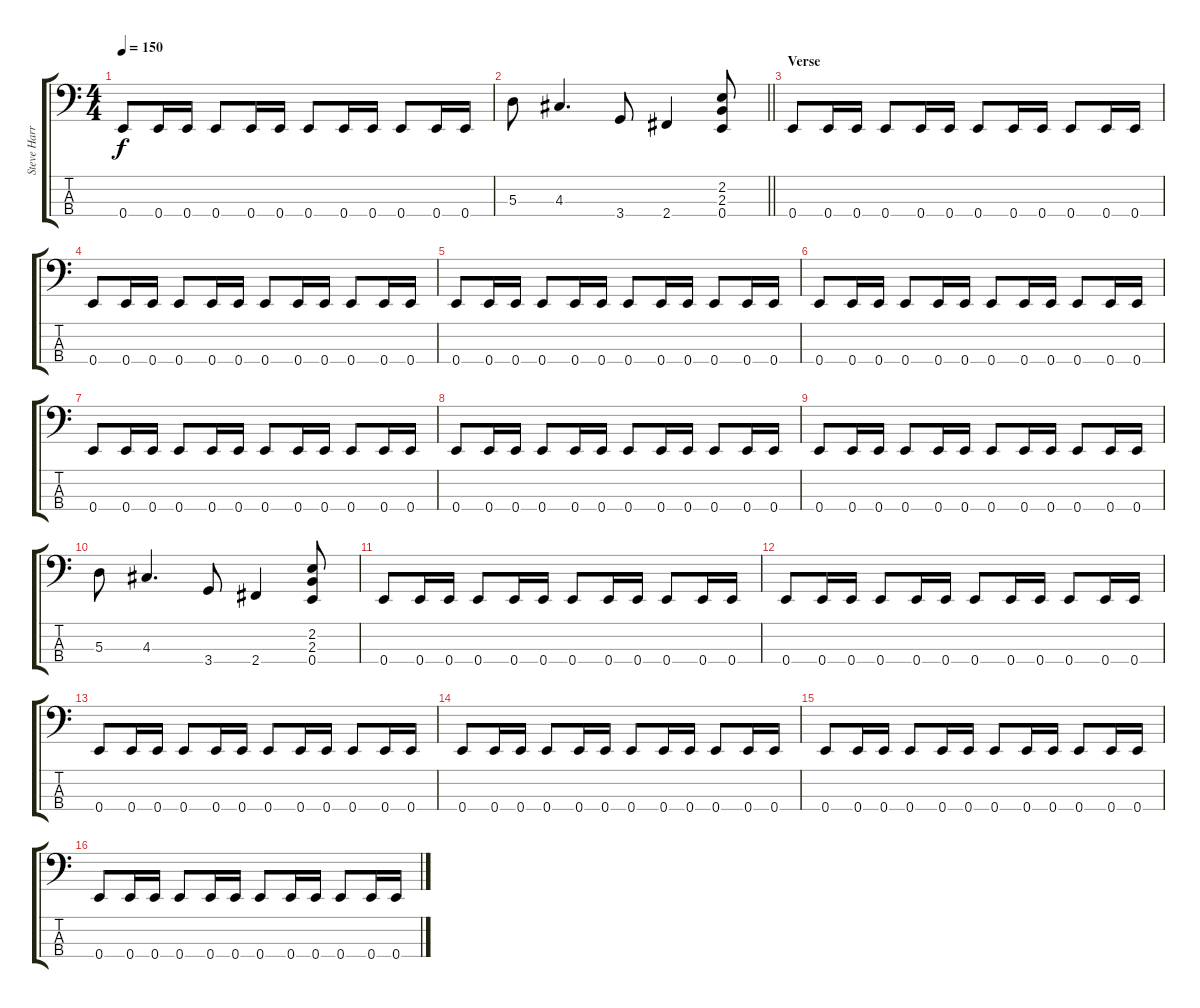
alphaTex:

\track ("Steve Harris" "Steve Harr") {instrument electricbassfinger}
\staff {score tabs}
\tuning (G2 D2 A1 E1) {hide}
\ts (4 4)
\tempo 150
\clef f4
\ks c
0.4.8{dy f} 0.4.16 0.4.16 0.4.8 0.4.16 0.4.16 0.4.8 0.4.16 0.4.16 0.4.8 0.4.16 0.4.16 |
\barLineRight lightlight
5.3.8 4.3.4{d} 3.4.8 2.4.4 (2.2 2.3 0.4).8 |
\section ("" "Verse")
0.4.8 0.4.16 0.4.16 0.4.8 0.4.16 0.4.16 0.4.8 0.4.16 0.4.16 0.4.8 0.4.16 0.4.16 |
0.4.8 0.4.16 0.4.16 0.4.8 0.4.16 0.4.16 0.4.8 0.4.16 0.4.16 0.4.8 0.4.16 0.4.16 |
0.4.8 0.4.16 0.4.16 0.4.8 0.4.16 0.4.16 0.4.8 0.4.16 0.4.16 0.4.8 0.4.16 0.4.16 |
0.4.8 0.4.16 0.4.16 0.4.8 0.4.16 0.4.16 0.4.8 0.4.16 0.4.16 0.4.8 0.4.16 0.4.16 |
0.4.8 0.4.16 0.4.16 0.4.8 0.4.16 0.4.16 0.4.8 0.4.16 0.4.16 0.4.8 0.4.16 0.4.16 |
0.4.8 0.4.16 0.4.16 0.4.8 0.4.16 0.4.16 0.4.8 0.4.16 0.4.16 0.4.8 0.4.16 0.4.16 |
0.4.8 0.4.16 0.4.16 0.4.8 0.4.16 0.4.16 0.4.8 0.4.16 0.4.16 0.4.8 0.4.16 0.4.16 |
5.3.8 4.3.4{d} 3.4.8 2.4.4 (2.2 2.3 0.4).8 |
0.4.8 0.4.16 0.4.16 0.4.8 0.4.16 0.4.16 0.4.8 0.4.16 0.4.16 0.4.8 0.4.16 0.4.16 |
0.4.8 0.4.16 0.4.16 0.4.8 0.4.16 0.4.16 0.4.8 0.4.16 0.4.16 0.4.8 0.4.16 0.4.16 |
0.4.8 0.4.16 0.4.16 0.4.8 0.4.16 0.4.16 0.4.8 0.4.16 0.4.16 0.4.8 0.4.16 0.4.16 |
0.4.8 0.4.16 0.4.16 0.4.8 0.4.16 0.4.16 0.4.8 0.4.16 0.4.16 0.4.8 0.4.16 0.4.16 |
0.4.8 0.4.16 0.4.16 0.4.8 0.4.16 0.4.16 0.4.8 0.4.16 0.4.16 0.4.8 0.4.16 0.4.16 |
0.4.8 0.4.16 0.4.16 0.4.8 0.4.16 0.4.16 0.4.8 0.4.16 0.4.16 0.4.8 0.4.16 0.4.16
